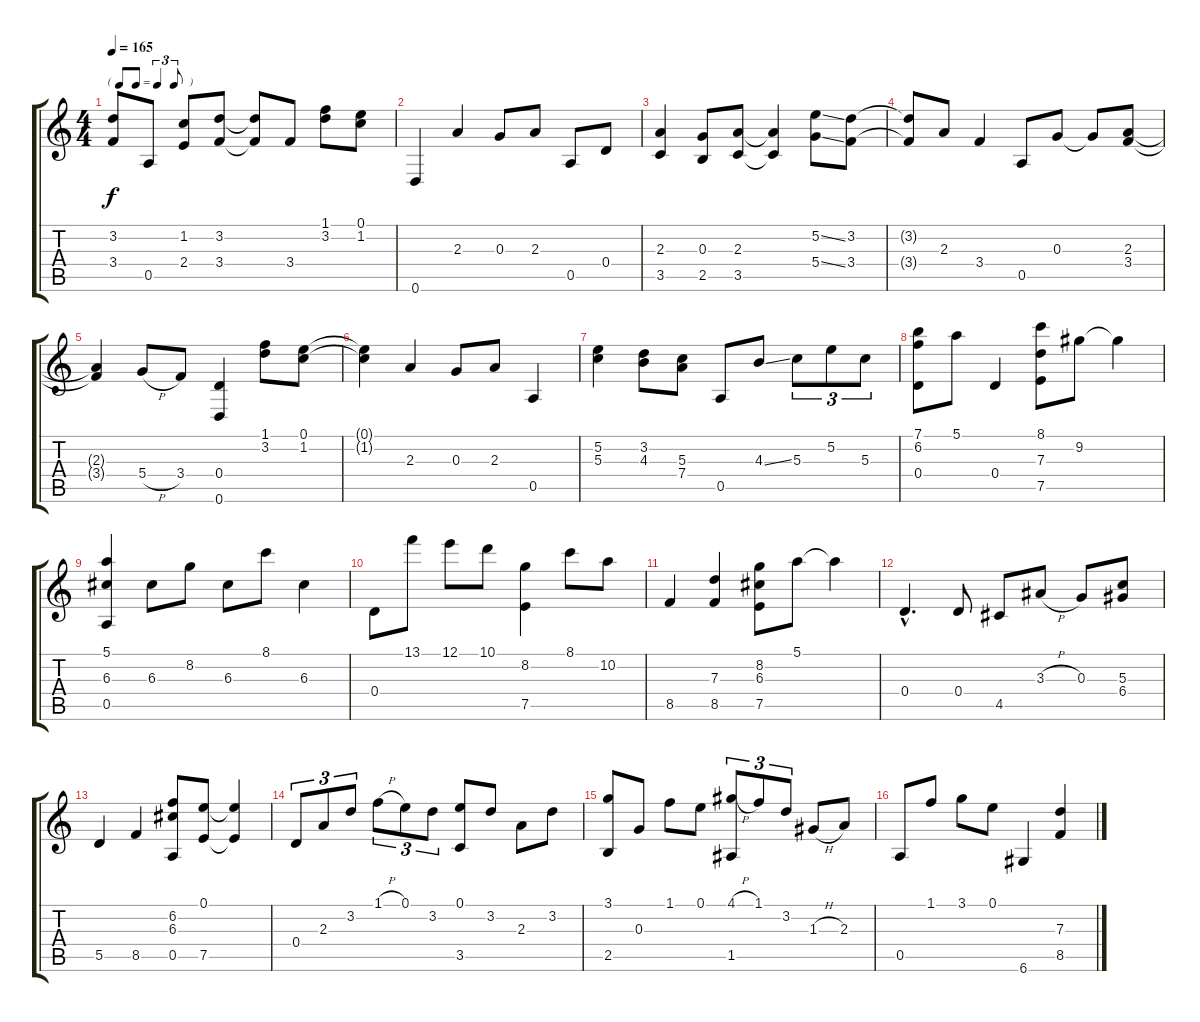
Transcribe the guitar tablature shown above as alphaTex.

\track "" {instrument acousticguitarsteel}
\staff {score tabs}
\tuning (E4 B3 G3 D3 A2 D2) {hide}
\ts (4 4)
\tf triplet8th
\tempo 165
\clef g2
\ks c
(3.2 3.4).8{dy f} 0.5.8 (1.2 2.4).8 (3.2 3.4).8 (3.2{t} 3.4{t}).8 3.4.8 (1.1 3.2).8 (0.1 1.2).8 |
0.6.4 2.3.4 0.3.8 2.3.8 0.5.8 0.4.8 |
(2.3 3.5).4 (0.3 2.5).8 (2.3 3.5).8 (2.3{t} 3.5{t}).4 (5.2{ss} 5.4{ss}).8 (3.2 3.4).8 |
(3.2{t} 3.4{t}).8 2.3.8 3.4.4 0.5.8 0.3.8 0.3{t}.8 (2.3 3.4).8 |
(2.3{t} 3.4{t}).4 5.4{h}.8 3.4.8 (0.4 0.6).4 (1.1 3.2).8 (0.1 1.2).8 |
(0.1{t} 1.2{t}).4 2.3.4 0.3.8 2.3.8 0.5.4 |
(5.2 5.3).4 (3.2 4.3).8 (5.3 7.4).8 0.5.8 4.3{ss}.8 5.3.8{tu (3 2)} 5.2.8{tu (3 2)} 5.3.8{tu (3 2)} |
(7.1 6.2 0.4).8 5.1.8 0.4.4 (8.1 7.3 7.5).8 9.2.8 9.2{t}.4 |
(5.1 6.3 0.5).4 6.3.8 8.2.8 6.3.8 8.1.8 6.3.4 |
0.4.8 13.1.8 12.1.8 10.1.8 (8.2 7.5).4 8.1.8 10.2.8 |
8.5.4 (7.3 8.5).4 (8.2 6.3 7.5).8 5.1.8 5.1{t}.4 |
0.4{hac}.4{d} 0.4.8 4.5.8 3.3{h}.8 0.3.8 (5.3 6.4).8 |
5.5.4 8.5.4 (6.2 6.3 0.5).8 (0.1 7.5).8 (0.1{t} 7.5{t}).4 |
0.4.8{tu (3 2)} 2.3.8{tu (3 2)} 3.2.8{tu (3 2)} 1.1{h}.8{tu (3 2)} 0.1.8{tu (3 2)} 3.2.8{tu (3 2)} (0.1 3.5).8 3.2.8 2.3.8 3.2.8 |
(3.1 2.5).8 0.3.8 1.1.8 0.1.8 (4.1{h} 1.5).8{tu (3 2)} 1.1.8{tu (3 2)} 3.2.8{tu (3 2)} 1.3{h}.8 2.3.8 |
0.5.8 1.1.8 3.1.8 0.1.8 6.6.4 (7.3 8.5).4
